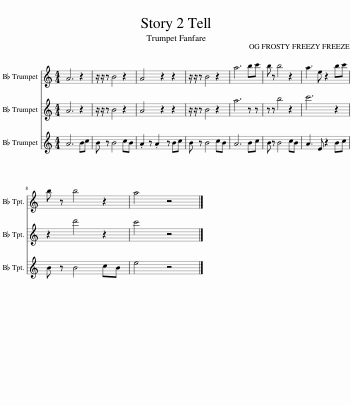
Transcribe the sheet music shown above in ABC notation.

X:1
%%score 1 2 3
L:1/8
M:4/4
I:linebreak $
K:none
V:1 treble transpose=-2
V:2 treble transpose=-2
V:3 treble transpose=-2
V:1
[K:C] A6 z2 | z/ z/ z B4 z2 | A4 z2 z2 | z/ z/ z B4 z2 | a6 bc' | %5
 b z b4 z2 | a3 e z2 bc' |$ b z b4 z2 | a4 z4 |] %9
V:2
[K:C] A6 z2 | z/ z/ z B4 z2 | A4 z2 z2 | z/ z/ z B4 z2 | a6 z z | %5
 z z b4 z2 | c'6 z2 |$ z2 d'4 z2 | c'4 z4 |] %9
V:3
[K:C] A6 Bc | B z B4 cB | .A2 z .A2 z Bc | B z B4 cB | A6 Bc | %5
 B z B4 cB | A3 E z2 Bc |$ B z B4 cB | e4 z4 |] %9
